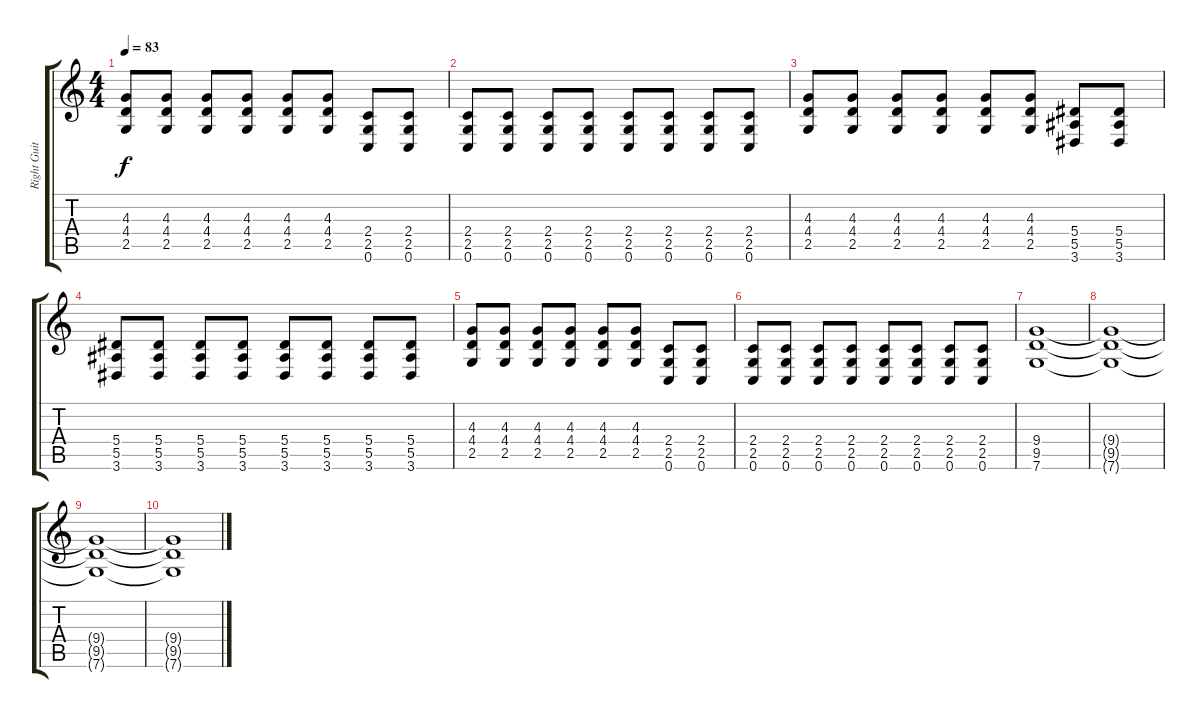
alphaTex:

\track ("Right Guitar" "Right Guit") {instrument distortionguitar}
\staff {score tabs}
\tuning (C4 G3 Eb3 Bb2 F2 C2) {hide}
\ts (4 4)
\tempo 83
\clef g2
\ks c
(4.3 4.4 2.5).8{dy f} (4.3 4.4 2.5).8 (4.3 4.4 2.5).8 (4.3 4.4 2.5).8 (4.3 4.4 2.5).8 (4.3 4.4 2.5).8 (2.4 2.5 0.6).8 (2.4 2.5 0.6).8 |
(2.4 2.5 0.6).8 (2.4 2.5 0.6).8 (2.4 2.5 0.6).8 (2.4 2.5 0.6).8 (2.4 2.5 0.6).8 (2.4 2.5 0.6).8 (2.4 2.5 0.6).8 (2.4 2.5 0.6).8 |
(4.3 4.4 2.5).8 (4.3 4.4 2.5).8 (4.3 4.4 2.5).8 (4.3 4.4 2.5).8 (4.3 4.4 2.5).8 (4.3 4.4 2.5).8 (5.4 5.5 3.6).8 (5.4 5.5 3.6).8 |
(5.4 5.5 3.6).8 (5.4 5.5 3.6).8 (5.4 5.5 3.6).8 (5.4 5.5 3.6).8 (5.4 5.5 3.6).8 (5.4 5.5 3.6).8 (5.4 5.5 3.6).8 (5.4 5.5 3.6).8 |
(4.3 4.4 2.5).8 (4.3 4.4 2.5).8 (4.3 4.4 2.5).8 (4.3 4.4 2.5).8 (4.3 4.4 2.5).8 (4.3 4.4 2.5).8 (2.4 2.5 0.6).8 (2.4 2.5 0.6).8 |
(2.4 2.5 0.6).8 (2.4 2.5 0.6).8 (2.4 2.5 0.6).8 (2.4 2.5 0.6).8 (2.4 2.5 0.6).8 (2.4 2.5 0.6).8 (2.4 2.5 0.6).8 (2.4 2.5 0.6).8 |
(9.4 9.5 7.6).1 |
(9.4{t} 9.5{t} 7.6{t}).1 |
(9.4{t} 9.5{t} 7.6{t}).1 |
(9.4{t} 9.5{t} 7.6{t}).1
